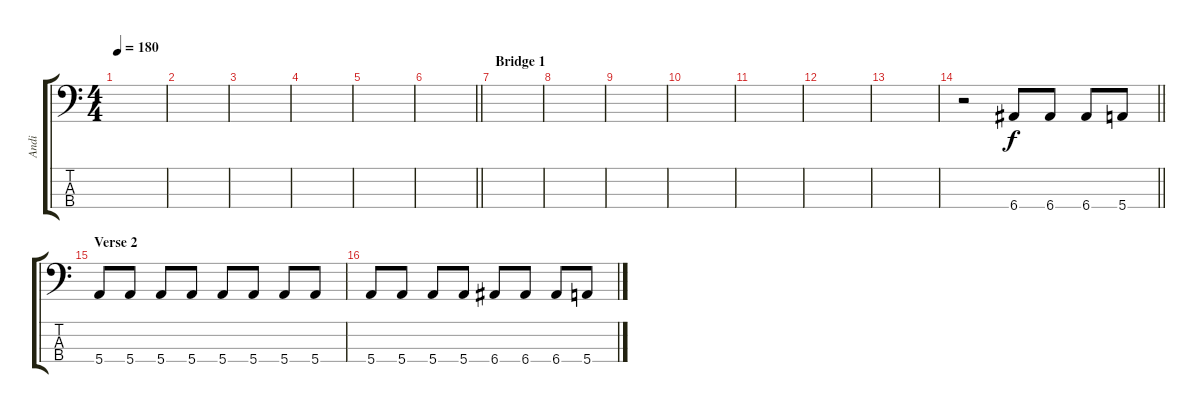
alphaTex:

\track ("Andi" "Andi") {instrument electricbasspick}
\staff {score tabs}
\tuning (G2 D2 A1 E1) {hide}
\ts (4 4)
\tempo 180
\clef f4
\ks c
|
|
|
|
|
\barLineRight lightlight
|
\section ("" "Bridge 1")
|
|
|
|
|
|
|
\barLineRight lightlight
r.2 6.4.8 6.4.8 6.4.8 5.4.8 |
\section ("" "Verse 2")
5.4.8 5.4.8 5.4.8 5.4.8 5.4.8 5.4.8 5.4.8 5.4.8 |
5.4.8 5.4.8 5.4.8 5.4.8 6.4.8 6.4.8 6.4.8 5.4.8
